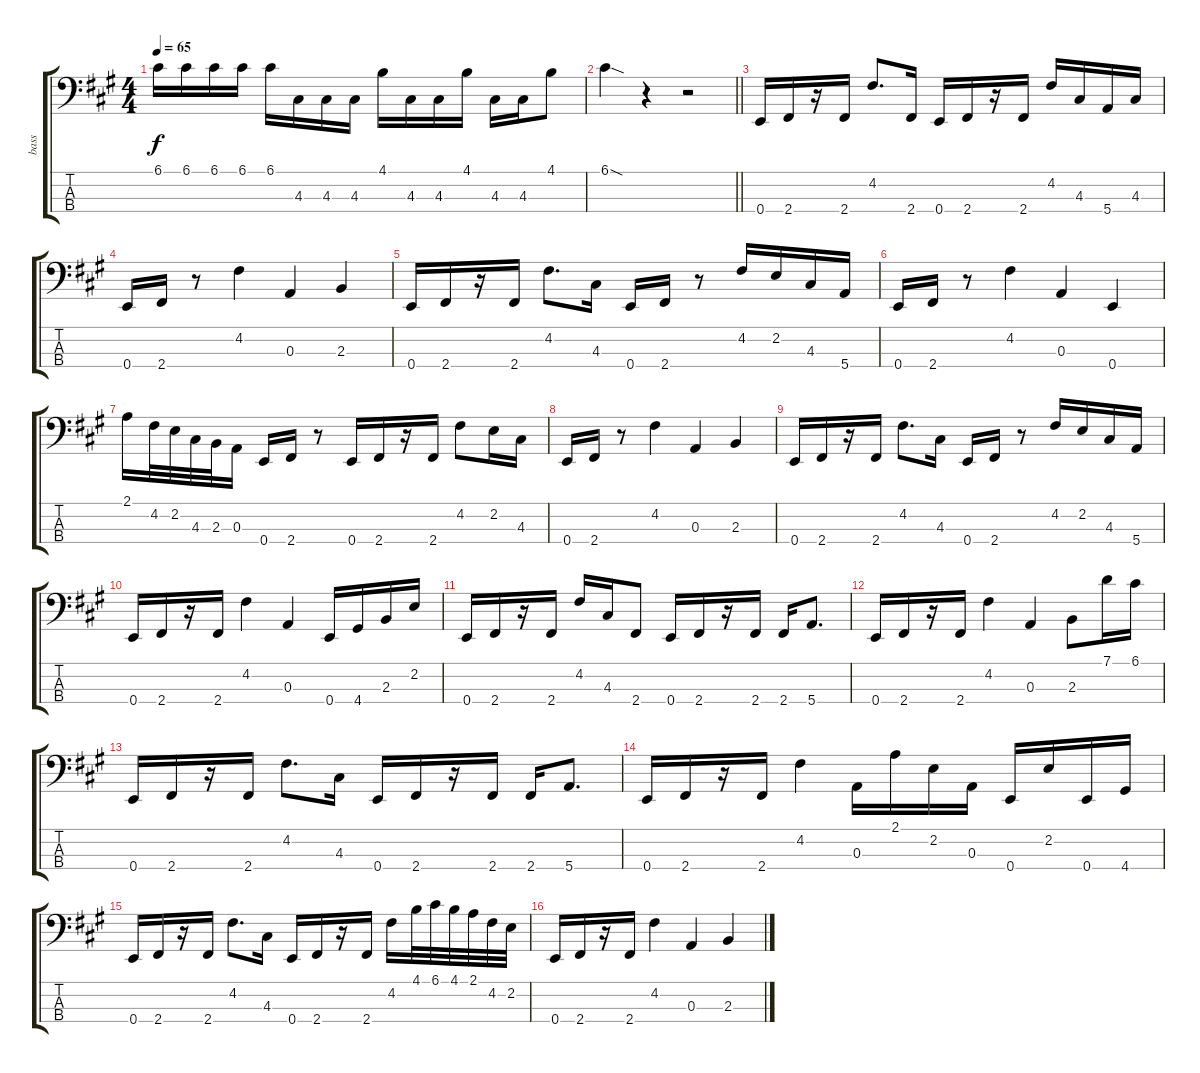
\track ("bass" "bass") {instrument electricbassfinger}
\staff {score tabs}
\tuning (G2 D2 A1 E1) {hide}
\ts (4 4)
\tempo 65
\clef f4
\ks f#minor
6.1.16{dy f} 6.1.16 6.1.16 6.1.16 6.1.16 4.3.16 4.3.16 4.3.16 4.1.16 4.3.16 4.3.16 4.1.16 4.3.16 4.3.16 4.1.8 |
\barLineRight lightlight
6.1{sod}.4 r.4 r.2 |
0.4.16 2.4.16 r.16 2.4.16 4.2.8{d} 2.4.16 0.4.16 2.4.16 r.16 2.4.16 4.2.16 4.3.16 5.4.16 4.3.16 |
0.4.16 2.4.16 r.8 4.2.4 0.3.4 2.3.4 |
0.4.16 2.4.16 r.16 2.4.16 4.2.8{d} 4.3.16 0.4.16 2.4.16 r.8 4.2.16 2.2.16 4.3.16 5.4.16 |
0.4.16 2.4.16 r.8 4.2.4 0.3.4 0.4.4 |
2.1.16 4.2.32 2.2.32 4.3.32 2.3.32 0.3.16 0.4.16 2.4.16 r.8 0.4.16 2.4.16 r.16 2.4.16 4.2.8 2.2.16 4.3.16 |
0.4.16 2.4.16 r.8 4.2.4 0.3.4 2.3.4 |
0.4.16 2.4.16 r.16 2.4.16 4.2.8{d} 4.3.16 0.4.16 2.4.16 r.8 4.2.16 2.2.16 4.3.16 5.4.16 |
0.4.16 2.4.16 r.16 2.4.16 4.2.4 0.3.4 0.4.16 4.4.16 2.3.16 2.2.16 |
0.4.16 2.4.16 r.16 2.4.16 4.2.16 4.3.16 2.4.8 0.4.16 2.4.16 r.16 2.4.16 2.4.16 5.4.8{d} |
0.4.16 2.4.16 r.16 2.4.16 4.2.4 0.3.4 2.3.8 7.1.16 6.1.16 |
0.4.16 2.4.16 r.16 2.4.16 4.2.8{d} 4.3.16 0.4.16 2.4.16 r.16 2.4.16 2.4.16 5.4.8{d} |
0.4.16 2.4.16 r.16 2.4.16 4.2.4 0.3.16 2.1.16 2.2.16 0.3.16 0.4.16 2.2.16 0.4.16 4.4.16 |
0.4.16 2.4.16 r.16 2.4.16 4.2.8{d} 4.3.16 0.4.16 2.4.16 r.16 2.4.16 4.2.16 4.1.32 6.1.32 4.1.32 2.1.32 4.2.32 2.2.32 |
0.4.16 2.4.16 r.16 2.4.16 4.2.4 0.3.4 2.3.4
